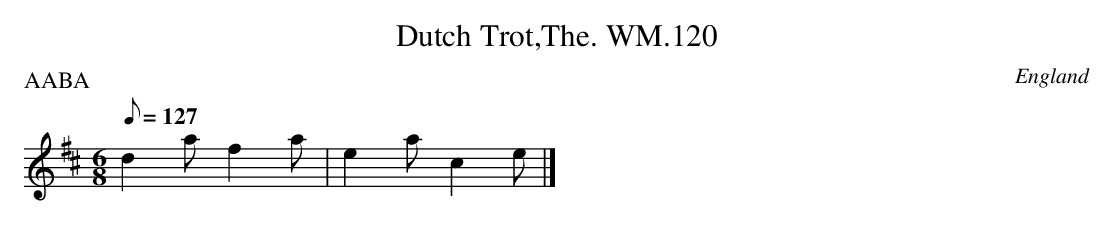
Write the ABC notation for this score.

X:1
T:Dutch Trot,The. WM.120
M:6/8
L:1/8
Q:127
O:England
P:AABA
W:
K:D
d2af2a|e2ac2e|]
